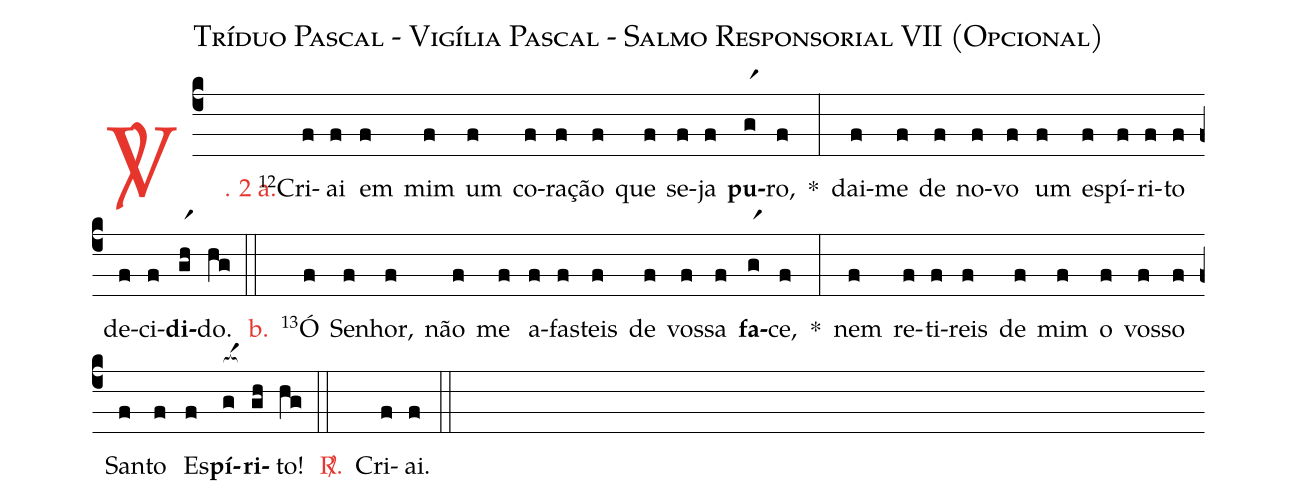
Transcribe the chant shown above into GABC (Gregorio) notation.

name: Tríduo Pascal - Vigília Pascal - Salmo Responsorial VII (Opcional);
%%
(c4)

<c><sp>V/</sp>. 2 a.</c>() <v>\VSup{12}</v>Cri(f)ai(f) em(f) mim(f) um(f) co(f)ra(f)ção(f) que(f) se(f)ja(f) <b>pu</b>(gr1)ro,(f) *(:)
dai-(f)me(f) de(f) no(f)vo(f) um(f) es(f)pí(f)ri(f)to(f) de(f)ci(f)<b>di</b>(gr1h)do.(hg)

(::)

<nlba><c>b.</c>() <v>\VSup{13}</v>Ó</nlba>(f) Se(f)nhor,(f) não(f) me(f) a(f)fas(f)teis(f) de(f) vos(f)sa(f) <b>fa</b>(gr1)ce,(f) *(:)
nem(f) re(f)ti(f)reis(f) de(f) mim(f) o(f) vos(f)so(f) San(f)to(f) Es(f)<b>pí</b>(g[ocba:1{])<b>ri</b>(gh[ocba:0}])to!(hg)

(::)

<nlba><c><sp>R/</sp>.</c>() Cri</nlba>(f)ai.(f)

(::)
